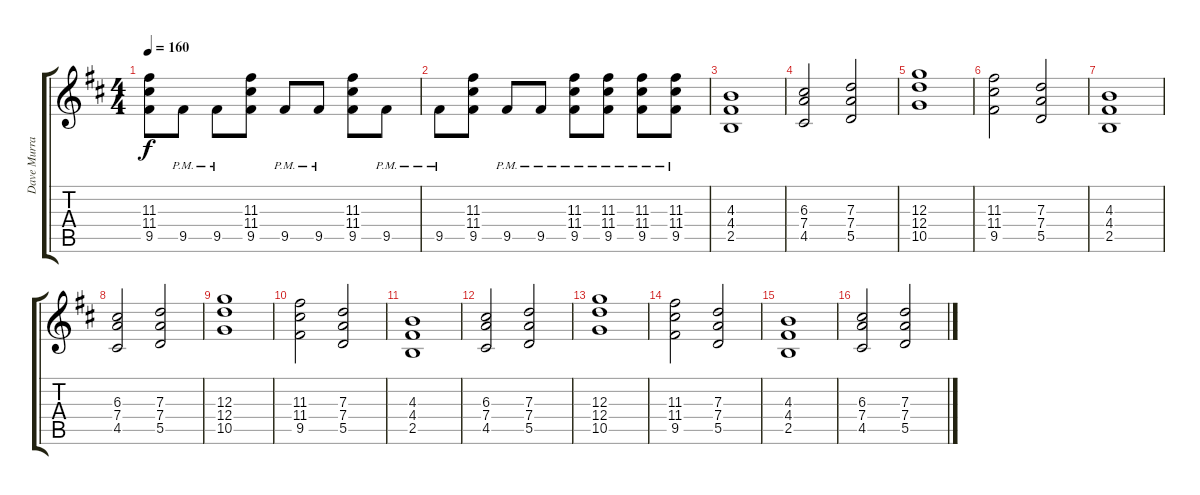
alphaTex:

\track ("Dave Murray" "Dave Murra") {instrument overdrivenguitar}
\staff {score tabs}
\tuning (E4 B3 G3 D3 A2 E2) {hide}
\ts (4 4)
\tempo 160
\clef g2
\ks d
(11.3 11.4 9.5).8{dy f} 9.5{pm}.8 9.5{pm}.8 (11.3 11.4 9.5).8 9.5{pm}.8 9.5{pm}.8 (11.3 11.4 9.5).8 9.5{pm}.8 |
9.5{pm}.8 (11.3 11.4 9.5).8 9.5{pm}.8 9.5{pm}.8 (11.3{pm} 11.4{pm} 9.5{pm}).8 (11.3{pm} 11.4{pm} 9.5{pm}).8 (11.3{pm} 11.4{pm} 9.5{pm}).8 (11.3{pm} 11.4{pm} 9.5{pm}).8 |
(4.3 4.4 2.5).1 |
(6.3 7.4 4.5).2 (7.3 7.4 5.5).2 |
(12.3 12.4 10.5).1 |
(11.3 11.4 9.5).2 (7.3 7.4 5.5).2 |
(4.3 4.4 2.5).1 |
(6.3 7.4 4.5).2 (7.3 7.4 5.5).2 |
(12.3 12.4 10.5).1 |
(11.3 11.4 9.5).2 (7.3 7.4 5.5).2 |
(4.3 4.4 2.5).1 |
(6.3 7.4 4.5).2 (7.3 7.4 5.5).2 |
(12.3 12.4 10.5).1 |
(11.3 11.4 9.5).2 (7.3 7.4 5.5).2 |
(4.3 4.4 2.5).1 |
(6.3 7.4 4.5).2 (7.3 7.4 5.5).2
